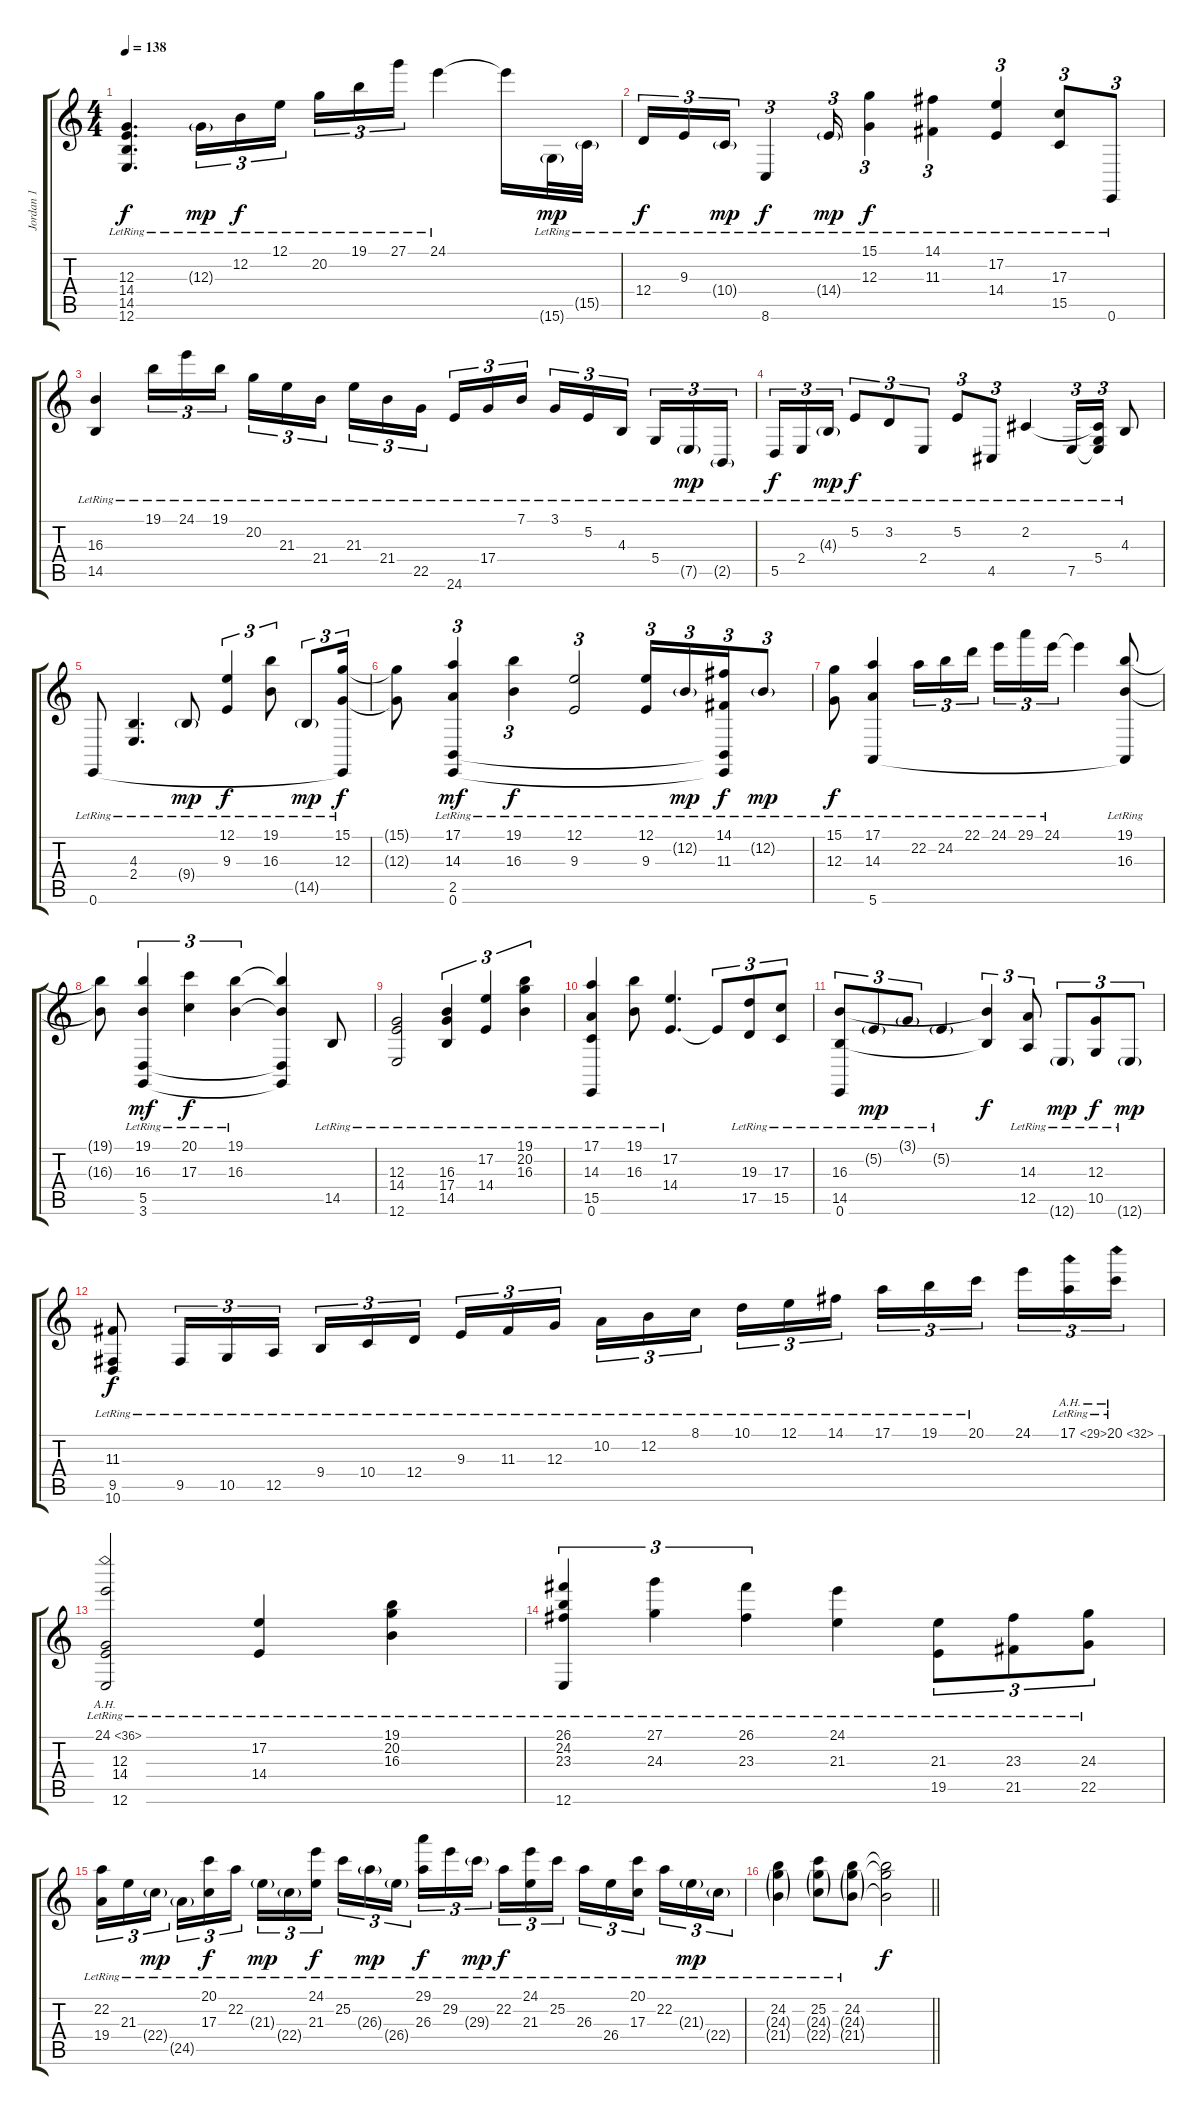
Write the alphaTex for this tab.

\track ("Jordan 1" "Jordan 1") {instrument lead1square}
\staff {score tabs}
\tuning (E4 B3 G3 D3 A2 E2) {hide}
\ts (4 4)
\tempo 138
\clef g2
\ks c
(12.3{lr} 14.4{lr} 14.5{lr} 12.6{lr}).4{d dy f volume 12 instrument acousticgrandpiano} 12.3{g lr}.16{tu (3 2) dy mp} 12.2{lr}.16{tu (3 2) dy f} 12.1{lr}.16{tu (3 2)} 20.2{lr}.16{tu (3 2)} 19.1{lr}.16{tu (3 2)} 27.1{lr}.16{tu (3 2)} 24.1{lr}.4 24.1{t}.16 15.6{g lr}.32{dy mp} 15.5{g lr}.32 |
12.4{lr}.16{tu (3 2) dy f} 9.3{lr}.16{tu (3 2)} 10.4{g lr}.16{tu (3 2) dy mp} 8.6{lr}.4{tu (3 2) dy f} 14.4{g lr}.16{tu (3 2) dy mp} (15.1{lr} 12.3).4{tu (3 2) dy f} (14.1{lr} 11.3{lr}).4{tu (3 2)} (17.2{lr} 14.4{lr}).4{tu (3 2)} (17.3{lr} 15.5{lr}).8{tu (3 2)} 0.6{lr}.8{tu (3 2)} |
(16.3{lr} 14.5{lr}).4 19.1{lr}.16{tu (3 2)} 24.1{lr}.16{tu (3 2)} 19.1{lr}.16{tu (3 2) beam splitsecondary} 20.2{lr}.16{tu (3 2)} 21.3{lr}.16{tu (3 2)} 21.4{lr}.16{tu (3 2)} 21.3{lr}.16{tu (3 2)} 21.4{lr}.16{tu (3 2)} 22.5{lr}.16{tu (3 2) beam splitsecondary} 24.6{lr}.16{tu (3 2)} 17.4{lr}.16{tu (3 2)} 7.1{lr}.16{tu (3 2)} 3.1{lr}.16{tu (3 2)} 5.2{lr}.16{tu (3 2)} 4.3{lr}.16{tu (3 2) beam splitsecondary} 5.4{lr}.16{tu (3 2)} 7.5{g lr}.16{tu (3 2) dy mp} 2.5{g lr}.16{tu (3 2)} |
5.5{lr}.16{tu (3 2) dy f} 2.4{lr}.16{tu (3 2)} 4.3{g lr}.16{tu (3 2) dy mp} 5.2{lr}.8{tu (3 2) dy f} 3.2{lr}.8{tu (3 2)} 2.4{lr}.8{tu (3 2)} 5.2{lr}.8{tu (3 2)} 4.5{lr}.8{tu (3 2)} 2.2{lr}.4 7.5{lr}.16{tu (3 2)} (2.2{t} 5.4{lr} 7.5{t}).16{tu (3 2)} 4.3{lr}.8 |
0.6{lr}.8 (4.3{lr} 2.4{lr}).4{d} 9.4{g lr}.8{dy mp} (12.1{lr} 9.3{lr}).4{tu (3 2) dy f} (19.1{lr} 16.3{lr}).8{tu (3 2)} 14.5{g lr}.8{tu (3 2) dy mp} (15.1{lr} 12.3{lr} 0.6{t}).16{tu (3 2) dy f} |
(15.1{t} 12.3{t}).8 (17.1{lr} 14.3{lr} 2.5 0.6).4{tu (3 2) dy mf} (19.1{lr} 16.3{lr}).4{tu (3 2) dy f} (12.1{lr} 9.3{lr}).2{tu (3 2)} (12.1{lr} 9.3{lr}).16{tu (3 2)} 12.2{g lr}.16{tu (3 2) dy mp} (14.1{lr} 11.3{lr} 2.5{t} 0.6{t}).16{tu (3 2) dy f} 12.2{g lr}.8{tu (3 2) dy mp} |
(15.1{lr} 12.3{lr}).8{dy f} (17.1{lr} 14.3{lr} 5.6{lr}).4 22.2{lr}.16{tu (3 2)} 24.2{lr}.16{tu (3 2)} 22.1{lr}.16{tu (3 2)} 24.1{lr}.16{tu (3 2)} 29.1{lr}.16{tu (3 2)} 24.1{lr}.16{tu (3 2)} 24.1{t}.4 (19.1{lr} 16.3{lr} 5.6{t}).8 |
(19.1{t} 16.3{t}).8 (19.1{lr} 16.3{lr} 5.5{lr} 3.6{lr}).4{tu (3 2) dy mf} (20.1{lr} 17.3{lr}).4{tu (3 2) dy f} (19.1{lr} 16.3{lr}).4{tu (3 2)} (19.1{t} 16.3{t} 5.5{t} 3.6{t}).4 14.5{lr}.8 |
(12.3{lr} 14.4{lr} 12.6{lr}).2 (16.3{lr} 17.4{lr} 14.5{lr}).4{tu (3 2)} (17.2{lr} 14.4{lr}).4{tu (3 2)} (19.1{lr} 20.2{lr} 16.3{lr}).4{tu (3 2)} |
(17.1{lr} 14.3{lr} 15.5{lr} 0.6{lr}).4 (19.1{lr} 16.3{lr}).8 (17.2{lr} 14.4{lr}).4{d} 14.4{t}.8{tu (3 2)} (19.3{lr} 17.5{lr}).8{tu (3 2)} (17.3{lr} 15.5{lr}).8{tu (3 2)} |
(16.3{lr} 14.5{lr} 0.6{lr}).8{tu (3 2)} 5.2{g lr}.8{tu (3 2) dy mp} 3.1{g lr}.8{tu (3 2)} 5.2{g lr}.4 (16.3{t} 14.5{t}).4{tu (3 2) dy f} (14.3{lr} 12.5{lr}).8{tu (3 2)} 12.6{g lr}.8{tu (3 2) dy mp} (12.3{lr} 10.5{lr}).8{tu (3 2) dy f} 12.6{g lr}.8{tu (3 2) dy mp} |
(11.3{lr} 9.5{lr} 10.6{lr}).8{dy f} 9.5{lr}.16{tu (3 2)} 10.5{lr}.16{tu (3 2)} 12.5{lr}.16{tu (3 2)} 9.4{lr}.16{tu (3 2)} 10.4{lr}.16{tu (3 2)} 12.4{lr}.16{tu (3 2) beam splitsecondary} 9.3{lr}.16{tu (3 2)} 11.3{lr}.16{tu (3 2)} 12.3{lr}.16{tu (3 2)} 10.2{lr}.16{tu (3 2)} 12.2{lr}.16{tu (3 2)} 8.1{lr}.16{tu (3 2) beam splitsecondary} 10.1{lr}.16{tu (3 2)} 12.1{lr}.16{tu (3 2)} 14.1{lr}.16{tu (3 2)} 17.1{lr}.16{tu (3 2)} 19.1{lr}.16{tu (3 2)} 20.1{lr}.16{tu (3 2) beam splitsecondary} 24.1.16{tu (3 2)} 17.1{ah 12 lr}.16{tu (3 2)} 20.1{ah 12 lr}.16{tu (3 2)} |
(24.1{ah 12} 12.3{lr} 14.4{lr} 12.6{lr}).2 (17.2{lr} 14.4{lr}).4 (19.1{lr} 20.2{lr} 16.3{lr}).4 |
(26.1{lr} 24.2{lr} 23.3{lr} 12.6{lr}).4{tu (3 2)} (27.1{lr} 24.3{lr}).4{tu (3 2)} (26.1{lr} 23.3{lr}).4{tu (3 2)} (24.1{lr} 21.3{lr}).4 (21.3{lr} 19.5{lr}).8{tu (3 2)} (23.3{lr} 21.5{lr}).8{tu (3 2)} (24.3{lr} 22.5{lr}).8{tu (3 2)} |
(22.2{lr} 19.4{lr}).16{tu (3 2)} 21.3{lr}.16{tu (3 2)} 22.4{g lr}.16{tu (3 2) dy mp beam splitsecondary} 24.5{g lr}.16{tu (3 2)} (20.1{lr} 17.3{lr}).16{tu (3 2) dy f} 22.2{lr}.16{tu (3 2)} 21.3{g lr}.16{tu (3 2) dy mp} 22.4{g lr}.16{tu (3 2)} (24.1{lr} 21.3{lr}).16{tu (3 2) dy f beam splitsecondary} 25.2{lr}.16{tu (3 2)} 26.3{g lr}.16{tu (3 2) dy mp} 26.4{g lr}.16{tu (3 2)} (29.1{lr} 26.3{lr}).16{tu (3 2) dy f} 29.2{lr}.16{tu (3 2)} 29.3{g lr}.16{tu (3 2) dy mp beam splitsecondary} 22.2{lr}.16{tu (3 2) dy f} (24.1{lr} 21.3{lr}).16{tu (3 2)} 25.2{lr}.16{tu (3 2)} 26.3{lr}.16{tu (3 2)} 26.4{lr}.16{tu (3 2)} (20.1{lr} 17.3{lr}).16{tu (3 2) beam splitsecondary} 22.2{lr}.16{tu (3 2)} 21.3{g lr}.16{tu (3 2) dy mp} 22.4{g lr}.16{tu (3 2)} |
\barLineRight lightlight
(24.2{lr} 24.3{g lr} 21.4{g}).4 (25.2{lr} 24.3{g lr} 22.4{g}).8 (24.2{lr} 24.3{g lr} 21.4{g}).8 (24.2{t} 24.3{t} 21.4{t}).2{dy f}
